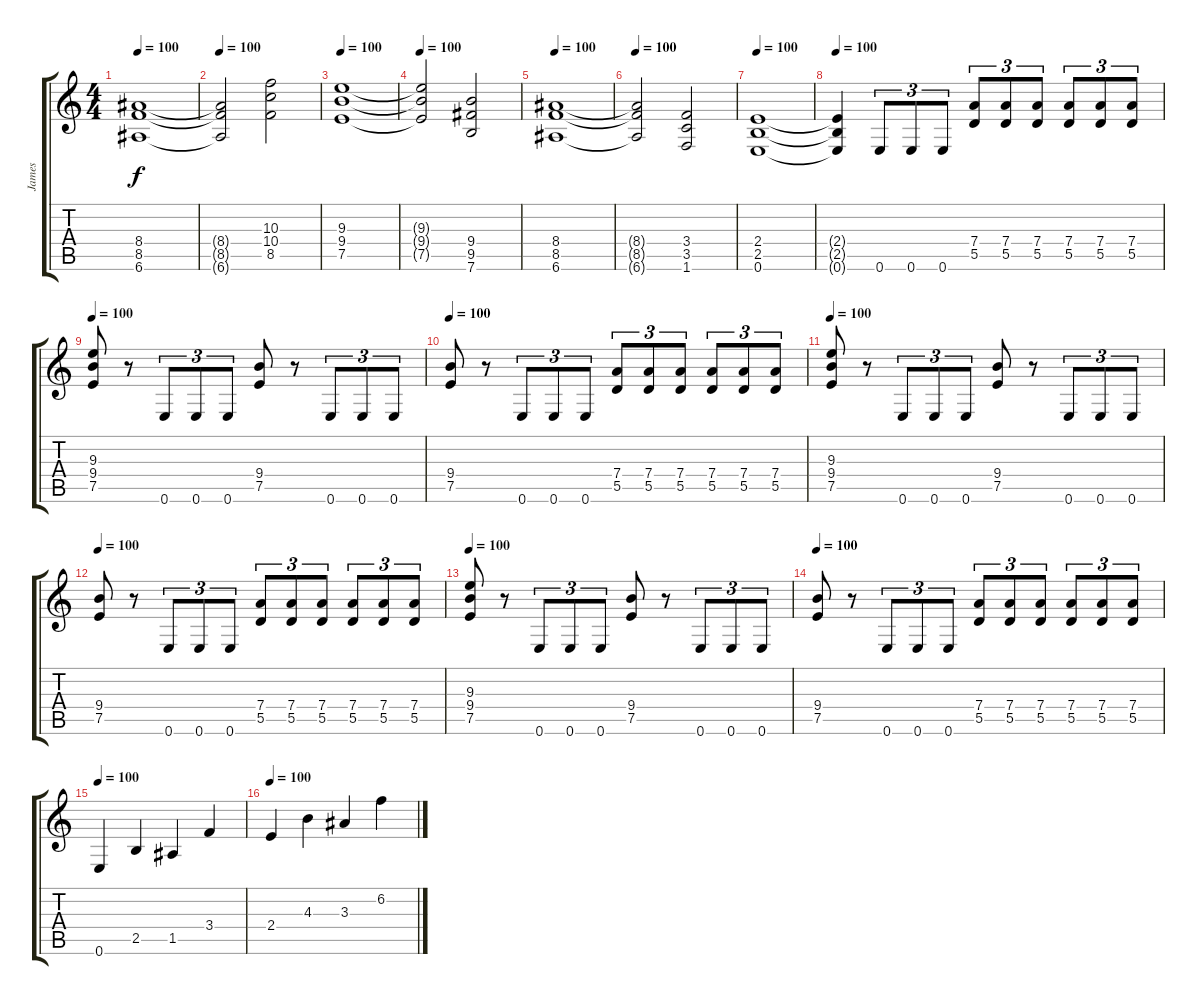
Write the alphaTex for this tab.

\track ("James" "James") {instrument distortionguitar}
\staff {score tabs}
\tuning (E4 B3 G3 D3 A2 E2) {hide}
\ts (4 4)
\tempo 100
\clef g2
\ks c
(8.4 8.5 6.6).1{dy f} |
\tempo 100
(8.4{t} 8.5{t} 6.6{t}).2 (10.3 10.4 8.5).2 |
\tempo 100
(9.3 9.4 7.5).1 |
\tempo 100
(9.3{t} 9.4{t} 7.5{t}).2 (9.4 9.5 7.6).2 |
\tempo 100
(8.4 8.5 6.6).1 |
\tempo 100
(8.4{t} 8.5{t} 6.6{t}).2 (3.4 3.5 1.6).2 |
\tempo 100
(2.4 2.5 0.6).1 |
\tempo 100
(2.4{t} 2.5{t} 0.6{t}).4 0.6.8{tu (3 2)} 0.6.8{tu (3 2)} 0.6.8{tu (3 2)} (7.4 5.5).8{tu (3 2)} (7.4 5.5).8{tu (3 2)} (7.4 5.5).8{tu (3 2)} (7.4 5.5).8{tu (3 2)} (7.4 5.5).8{tu (3 2)} (7.4 5.5).8{tu (3 2)} |
\tempo 100
(9.3 9.4 7.5).8 r.8 0.6.8{tu (3 2)} 0.6.8{tu (3 2)} 0.6.8{tu (3 2)} (9.4 7.5).8 r.8 0.6.8{tu (3 2)} 0.6.8{tu (3 2)} 0.6.8{tu (3 2)} |
\tempo 100
(9.4 7.5).8 r.8 0.6.8{tu (3 2)} 0.6.8{tu (3 2)} 0.6.8{tu (3 2)} (7.4 5.5).8{tu (3 2)} (7.4 5.5).8{tu (3 2)} (7.4 5.5).8{tu (3 2)} (7.4 5.5).8{tu (3 2)} (7.4 5.5).8{tu (3 2)} (7.4 5.5).8{tu (3 2)} |
\tempo 100
(9.3 9.4 7.5).8 r.8 0.6.8{tu (3 2)} 0.6.8{tu (3 2)} 0.6.8{tu (3 2)} (9.4 7.5).8 r.8 0.6.8{tu (3 2)} 0.6.8{tu (3 2)} 0.6.8{tu (3 2)} |
\tempo 100
(9.4 7.5).8 r.8 0.6.8{tu (3 2)} 0.6.8{tu (3 2)} 0.6.8{tu (3 2)} (7.4 5.5).8{tu (3 2)} (7.4 5.5).8{tu (3 2)} (7.4 5.5).8{tu (3 2)} (7.4 5.5).8{tu (3 2)} (7.4 5.5).8{tu (3 2)} (7.4 5.5).8{tu (3 2)} |
\tempo 100
(9.3 9.4 7.5).8 r.8 0.6.8{tu (3 2)} 0.6.8{tu (3 2)} 0.6.8{tu (3 2)} (9.4 7.5).8 r.8 0.6.8{tu (3 2)} 0.6.8{tu (3 2)} 0.6.8{tu (3 2)} |
\tempo 100
(9.4 7.5).8 r.8 0.6.8{tu (3 2)} 0.6.8{tu (3 2)} 0.6.8{tu (3 2)} (7.4 5.5).8{tu (3 2)} (7.4 5.5).8{tu (3 2)} (7.4 5.5).8{tu (3 2)} (7.4 5.5).8{tu (3 2)} (7.4 5.5).8{tu (3 2)} (7.4 5.5).8{tu (3 2)} |
\tempo 100
0.6.4 2.5.4 1.5.4 3.4.4 |
\tempo 100
2.4.4 4.3.4 3.3.4 6.2.4
